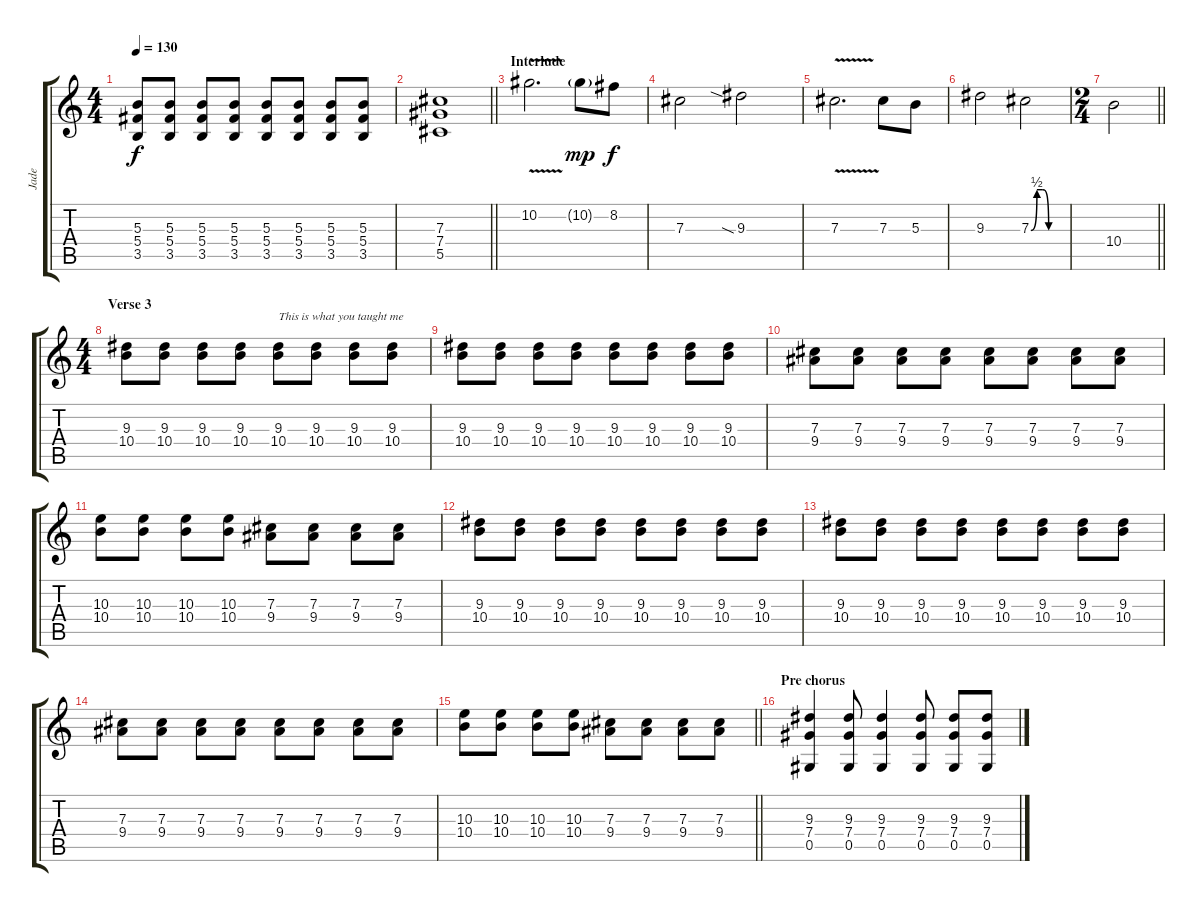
\track ("Jade  " "Jade  ") {instrument electricguitarclean}
\staff {score tabs}
\tuning (Eb4 Bb3 Gb3 Db3 Ab2 Eb2) {hide}
\ts (4 4)
\tempo 130
\clef g2
\ks c
(5.3 5.4 3.5).8{dy f} (5.3 5.4 3.5).8 (5.3 5.4 3.5).8 (5.3 5.4 3.5).8 (5.3 5.4 3.5).8 (5.3 5.4 3.5).8 (5.3 5.4 3.5).8 (5.3 5.4 3.5).8 |
\barLineRight lightlight
(7.3 7.4 5.5).1 |
\section ("" "Interlude")
10.2{v}.2{d instrument electricguitarclean} 10.2{g}.8{dy mp} 8.2.8{dy f} |
7.3.2 9.3{sia}.2 |
7.3{v}.2{d} 7.3.8 5.3.8 |
9.3.2 7.3{be (custom 0 0 10 2 20 2 30 0 60 0)}.2 |
\ts (2 4)
\barLineRight lightlight
10.4.2 |
\ts (4 4)
\section ("" "Verse 3")
(9.3 10.4).8 (9.3 10.4).8 (9.3 10.4).8 (9.3 10.4).8 (9.3 10.4).8{txt "This is what you taught me"} (9.3 10.4).8 (9.3 10.4).8 (9.3 10.4).8 |
(9.3 10.4).8 (9.3 10.4).8 (9.3 10.4).8 (9.3 10.4).8 (9.3 10.4).8 (9.3 10.4).8 (9.3 10.4).8 (9.3 10.4).8 |
(7.3 9.4).8 (7.3 9.4).8 (7.3 9.4).8 (7.3 9.4).8 (7.3 9.4).8 (7.3 9.4).8 (7.3 9.4).8 (7.3 9.4).8 |
(10.3 10.4).8 (10.3 10.4).8 (10.3 10.4).8 (10.3 10.4).8 (7.3 9.4).8 (7.3 9.4).8 (7.3 9.4).8 (7.3 9.4).8 |
(9.3 10.4).8 (9.3 10.4).8 (9.3 10.4).8 (9.3 10.4).8 (9.3 10.4).8 (9.3 10.4).8 (9.3 10.4).8 (9.3 10.4).8 |
(9.3 10.4).8 (9.3 10.4).8 (9.3 10.4).8 (9.3 10.4).8 (9.3 10.4).8 (9.3 10.4).8 (9.3 10.4).8 (9.3 10.4).8 |
(7.3 9.4).8 (7.3 9.4).8 (7.3 9.4).8 (7.3 9.4).8 (7.3 9.4).8 (7.3 9.4).8 (7.3 9.4).8 (7.3 9.4).8 |
\barLineRight lightlight
(10.3 10.4).8 (10.3 10.4).8 (10.3 10.4).8 (10.3 10.4).8 (7.3 9.4).8 (7.3 9.4).8 (7.3 9.4).8 (7.3 9.4).8 |
\section ("" "Pre chorus")
(9.3 7.4 0.5).4{instrument overdrivenguitar} (9.3 7.4 0.5).8 (9.3 7.4 0.5).4 (9.3 7.4 0.5).8 (9.3 7.4 0.5).8 (9.3 7.4 0.5).8
